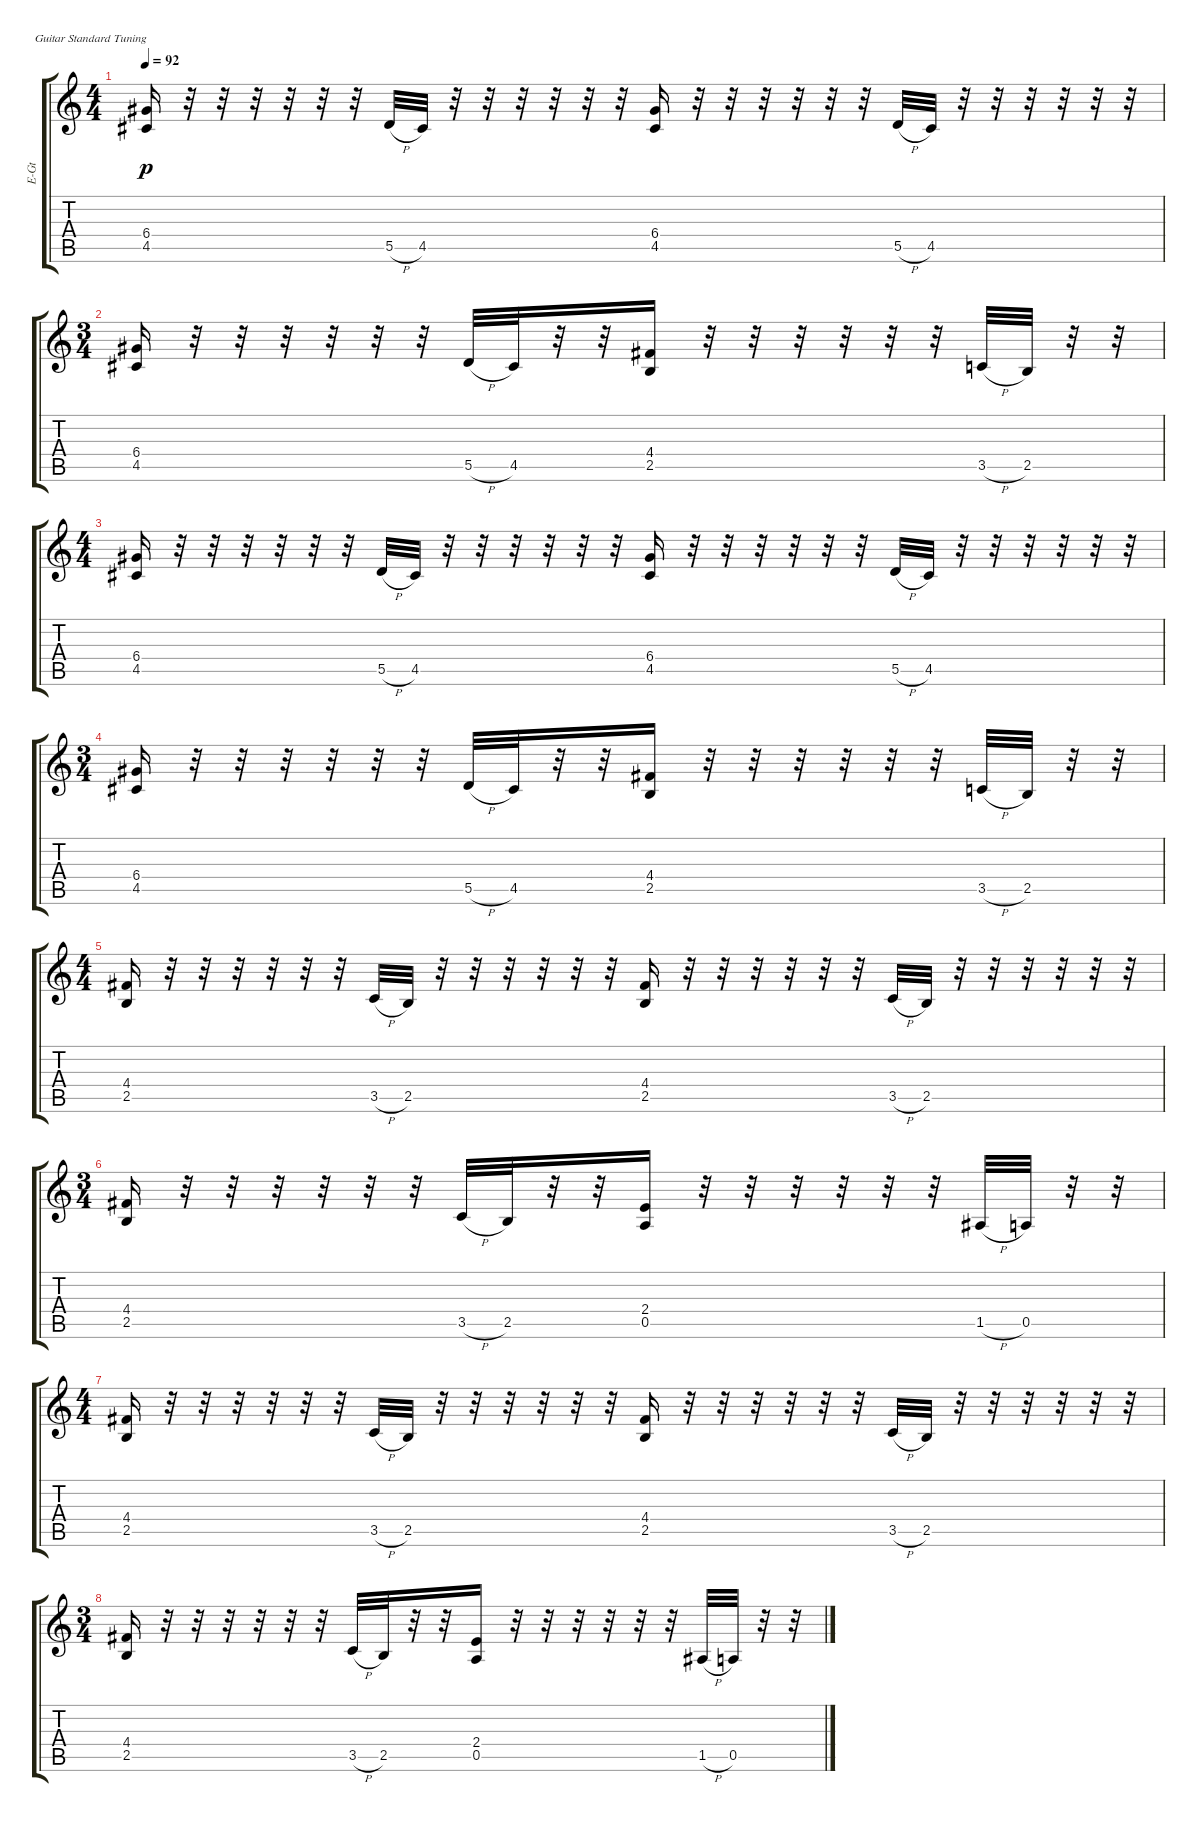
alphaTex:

\track ("Rhythm chord doubling" "E-Gt") {instrument distortionguitar}
\staff {score tabs}
\tuning (E4 B3 G3 D3 A2 E2)
\ts (4 4)
\beaming (8 2 2 2 2)
\tempo 92
\clef g2
\ks c
(6.4 4.5).16{dy p} r.32 r.32 r.32 r.32 r.32 r.32 5.5{h}.32 4.5.32 r.32 r.32 r.32 r.32 r.32 r.32 (6.4 4.5).16 r.32 r.32 r.32 r.32 r.32 r.32 5.5{h}.32 4.5.32 r.32 r.32 r.32 r.32 r.32 r.32 |
\ts (3 4)
\beaming (8 2 2 2)
(6.4 4.5).16 r.32 r.32 r.32 r.32 r.32 r.32 5.5{h}.32 4.5.32 r.32 r.32 (4.4 2.5).16 r.32 r.32 r.32 r.32 r.32 r.32 3.5{h}.32 2.5.32 r.32 r.32 |
\ts (4 4)
\beaming (8 2 2 2 2)
(6.4 4.5).16 r.32 r.32 r.32 r.32 r.32 r.32 5.5{h}.32 4.5.32 r.32 r.32 r.32 r.32 r.32 r.32 (6.4 4.5).16 r.32 r.32 r.32 r.32 r.32 r.32 5.5{h}.32 4.5.32 r.32 r.32 r.32 r.32 r.32 r.32 |
\ts (3 4)
\beaming (8 2 2 2)
(6.4 4.5).16 r.32 r.32 r.32 r.32 r.32 r.32 5.5{h}.32 4.5.32 r.32 r.32 (4.4 2.5).16 r.32 r.32 r.32 r.32 r.32 r.32 3.5{h}.32 2.5.32 r.32 r.32 |
\ts (4 4)
\beaming (8 2 2 2 2)
(4.4 2.5).16 r.32 r.32 r.32 r.32 r.32 r.32 3.5{h}.32 2.5.32 r.32 r.32 r.32 r.32 r.32 r.32 (4.4 2.5).16 r.32 r.32 r.32 r.32 r.32 r.32 3.5{h}.32 2.5.32 r.32 r.32 r.32 r.32 r.32 r.32 |
\ts (3 4)
\beaming (8 2 2 2 2)
(4.4 2.5).16 r.32 r.32 r.32 r.32 r.32 r.32 3.5{h}.32 2.5.32 r.32 r.32 (2.4 0.5).16 r.32 r.32 r.32 r.32 r.32 r.32 1.5{h}.32 0.5.32 r.32 r.32 |
\ts (4 4)
\beaming (8 2 2 2 2)
(4.4 2.5).16 r.32 r.32 r.32 r.32 r.32 r.32 3.5{h}.32 2.5.32 r.32 r.32 r.32 r.32 r.32 r.32 (4.4 2.5).16 r.32 r.32 r.32 r.32 r.32 r.32 3.5{h}.32 2.5.32 r.32 r.32 r.32 r.32 r.32 r.32 |
\ts (3 4)
\beaming (8 2 2 2 2)
(4.4 2.5).16 r.32 r.32 r.32 r.32 r.32 r.32 3.5{h}.32 2.5.32 r.32 r.32 (2.4 0.5).16 r.32 r.32 r.32 r.32 r.32 r.32 1.5{h}.32 0.5.32 r.32 r.32
